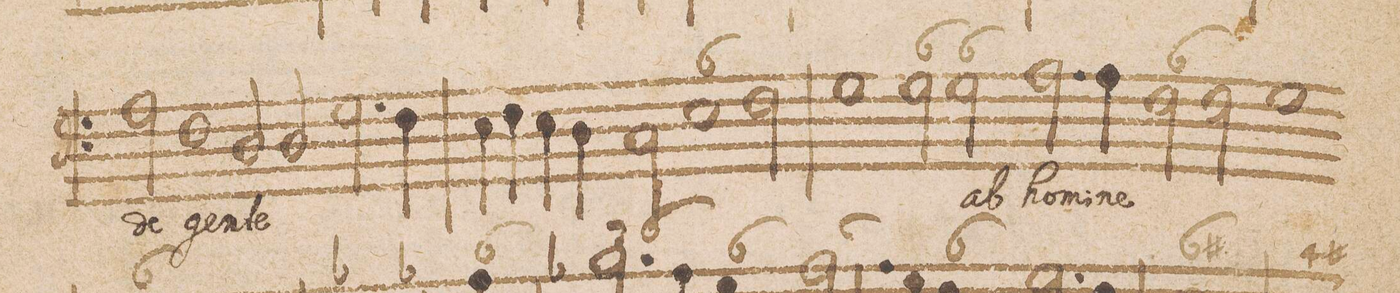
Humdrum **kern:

**kern	**fba	**text
*I"Baſso Continuo pro Org	*	*
*clefF4	*	*
*k[]	*	*
*met(C|)	*	*
*M2/1	*	*
2A\	.	de
1F	.	gen-
=11-	=11-	=11-
2D/	.	-te
2D/	.	.
2.Gny\	.	.
4F\	.	.
=12-	=12-	=12-
4E\	.	.
4F\	.	.
4E\	.	.
4D\	.	.
2C\	.	.
1E\	6	.
=13-	=13-	=13-
2F\	.	.
1G	.	.
=14-	=14-	=14-
2G\	6	.
2G\	6	ab
2.A\	.	ho-
4A\	.	-mi
=15-	=15-	=15-
2F\	6	-ne
2F\	.	.
1G	.	.
=16-	=16-	=16-
*-	*-	*-
